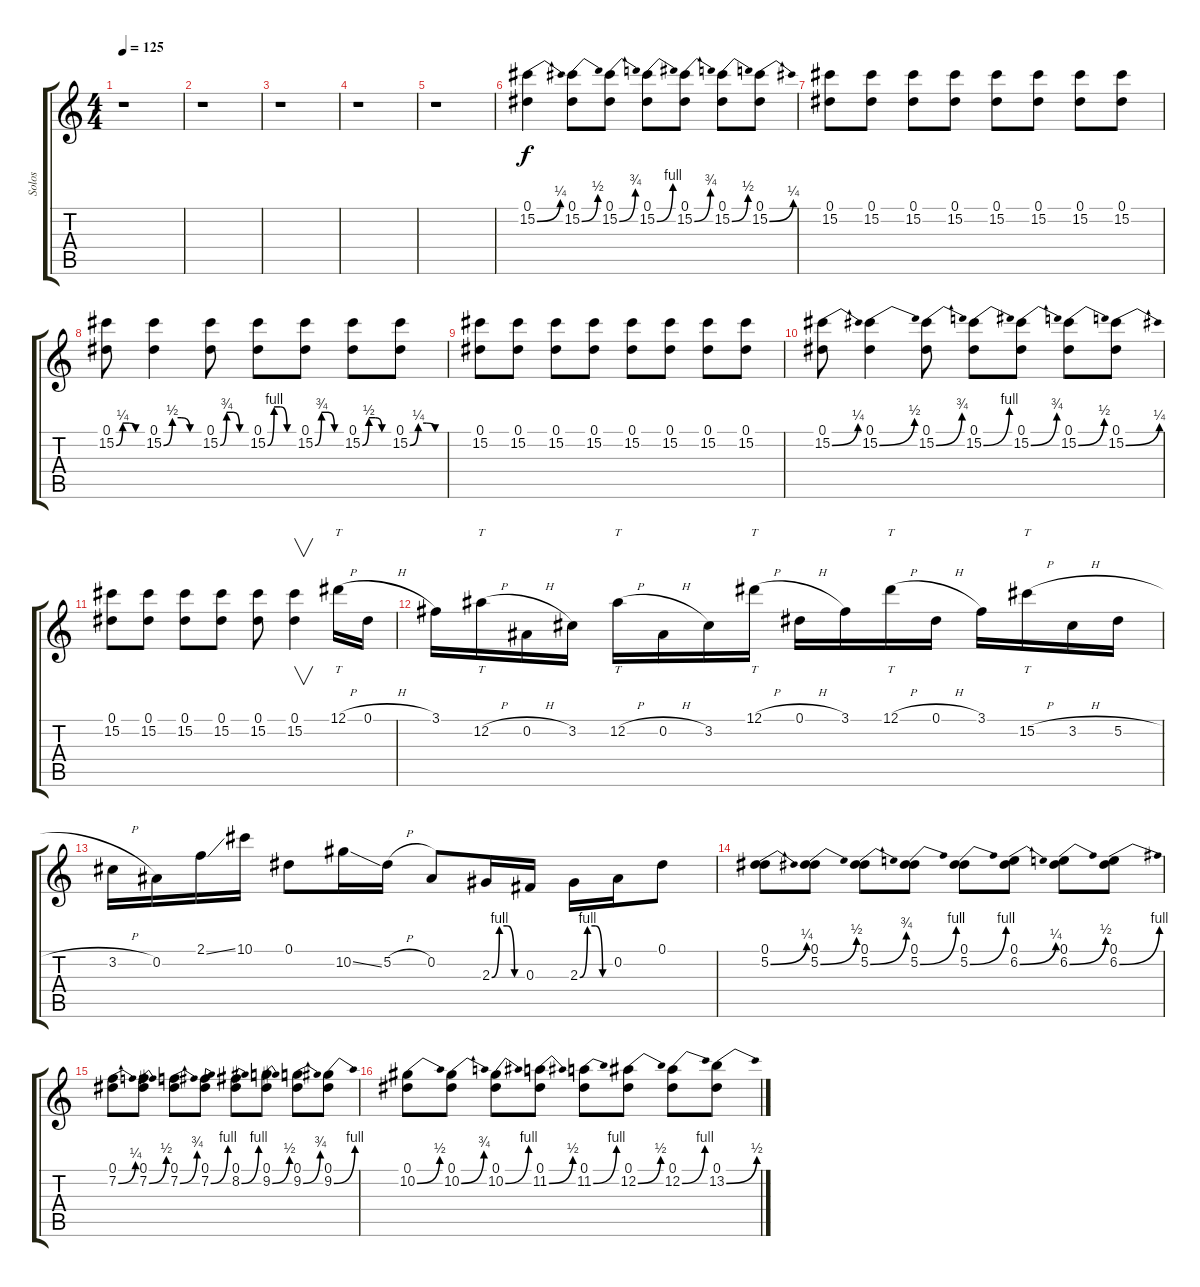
\track ("Solos" "Solos") {instrument distortionguitar}
\staff {score tabs}
\tuning (Eb4 Bb3 Gb3 Db3 Ab2 Eb2) {hide}
\ts (4 4)
\tempo 125
\clef g2
\ks c
r.1{dy f} |
r.1 |
r.1 |
r.1 |
r.1 |
(0.1 15.2{be (bend 0 0 60 1)}).4 (0.1 15.2{be (bend 0 0 60 2)}).8 (0.1 15.2{be (bend 0 0 60 3)}).8 (0.1 15.2{be (bend 0 0 60 4)}).8 (0.1 15.2{be (bend 0 0 60 3)}).8 (0.1 15.2{be (bend 0 0 60 2)}).8 (0.1 15.2{be (bend 0 0 60 1)}).8 |
(0.1 15.2).8 (0.1 15.2).8 (0.1 15.2).8 (0.1 15.2).8 (0.1 15.2).8 (0.1 15.2).8 (0.1 15.2).8 (0.1 15.2).8 |
(0.1 15.2{be (custom 0 0 15 1 30 1 45 0 60 0)}).8 (0.1 15.2{be (custom 0 0 15 2 30 2 45 0 60 0)}).4 (0.1 15.2{be (custom 0 0 15 3 30 3 45 0 60 0)}).8 (0.1 15.2{be (custom 0 0 15 4 30 4 45 0 60 0)}).8 (0.1 15.2{be (custom 0 0 15 3 30 3 45 0 60 0)}).8 (0.1 15.2{be (custom 0 0 15 2 30 2 45 0 60 0)}).8 (0.1 15.2{be (custom 0 0 15 1 30 1 45 0 60 0)}).8 |
(0.1 15.2).8 (0.1 15.2).8 (0.1 15.2).8 (0.1 15.2).8 (0.1 15.2).8 (0.1 15.2).8 (0.1 15.2).8 (0.1 15.2).8 |
(0.1 15.2{be (bend 0 0 60 1)}).8 (0.1 15.2{be (bend 0 0 60 2)}).4 (0.1 15.2{be (bend 0 0 60 3)}).8 (0.1 15.2{be (bend 0 0 60 4)}).8 (0.1 15.2{be (bend 0 0 60 3)}).8 (0.1 15.2{be (bend 0 0 60 2)}).8 (0.1 15.2{be (bend 0 0 60 1)}).8 |
(0.1 15.2).8 (0.1 15.2).8 (0.1 15.2).8 (0.1 15.2).8 (0.1 15.2).8 (0.1 15.2).4{v} 12.1{h}.16{tt} 0.1{h}.16 |
3.1.16 12.2{h}.16{tt} 0.2{h}.16 3.2.16 12.2{h}.16{tt} 0.2{h}.16 3.2.16 12.1{h}.16{tt} 0.1{h}.16 3.1.16 12.1{h}.16{tt} 0.1{h}.16 3.1.16 15.2{h}.16{tt} 3.2{h}.16 5.2{h}.16 |
3.2{h}.16 0.2.16 2.1{ss}.16 10.1.16 0.1.8 10.2{ss}.16 5.2{h}.16 0.2.8 2.3{be (custom 0 0 15 4 30 4 45 0 60 0)}.16 0.3.16 2.3{be (custom 0 0 15 4 30 4 45 0 60 0)}.16 0.2.16 0.1.8 |
(0.1 5.2{be (bend 0 0 60 1)}).8 (0.1 5.2{be (bend 0 0 60 2)}).8 (0.1 5.2{be (bend 0 0 60 3)}).8 (0.1 5.2{be (bend 0 0 60 4)}).8 (0.1 5.2{be (bend 0 0 60 4)}).8 (0.1 6.2{be (bend 0 0 60 1)}).8 (0.1 6.2{be (bend 0 0 60 2)}).8 (0.1 6.2{be (bend 0 0 60 4)}).8 |
(0.1 7.2{be (bend 0 0 60 1)}).8 (0.1 7.2{be (bend 0 0 60 2)}).8 (0.1 7.2{be (bend 0 0 60 3)}).8 (0.1 7.2{be (bend 0 0 60 4)}).8 (0.1 8.2{be (bend 0 0 60 4)}).8 (0.1 9.2{be (bend 0 0 60 2)}).8 (0.1 9.2{be (bend 0 0 60 3)}).8 (0.1 9.2{be (bend 0 0 60 4)}).8 |
(0.1 10.2{be (bend 0 0 60 2)}).8 (0.1 10.2{be (bend 0 0 60 3)}).8 (0.1 10.2{be (bend 0 0 60 4)}).8 (0.1 11.2{be (bend 0 0 60 2)}).8 (0.1 11.2{be (bend 0 0 60 4)}).8 (0.1 12.2{be (bend 0 0 60 2)}).8 (0.1 12.2{be (bend 0 0 60 4)}).8 (0.1 13.2{be (bend 0 0 60 2)}).8
